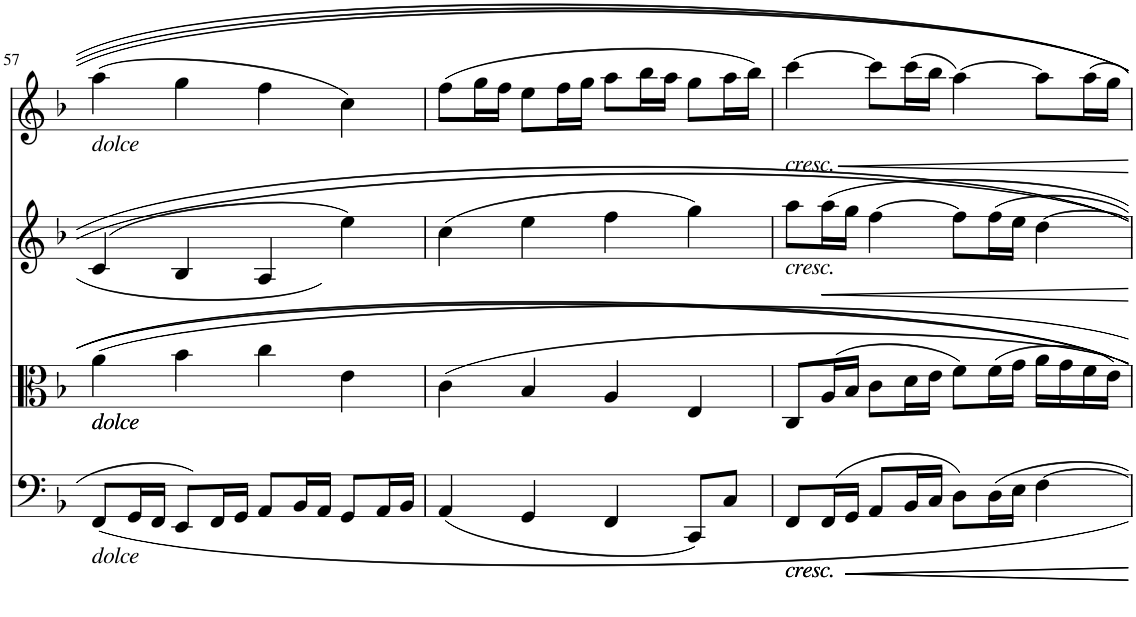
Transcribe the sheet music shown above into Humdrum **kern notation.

**kern	**kern	**kern	**kern
*part4	*part3	*part2	*part1
*staff4	*staff3	*staff2	*staff1
*I"Violoncello	*I"Viola	*I"Violin II	*I"Violin I
*I'Vc	*I'Vla	*I'Vln	*I'Vln
!!LO:PB:g=z
*clefF4	*clefC3	*clefG2	*clefG2
*k[b-]	*k[b-]	*k[b-]	*k[b-]
*M4/4	*M4/4	*M4/4	*M4/4
=57	=57	=57	=57
!	!	!	!LO:TX:b:i:t=dolce
!	!LO:TX:b:i:t=dolce	!	!
!	!LO:TX:b:i:t=dolce	!	!
!LO:TX:b:i:t=dolce	!	!	!
8FF/L	4a\	(4c/	(4aa\
16GG/L	.	.	.
16FF/JJ	.	.	.
8EE/L	4b-\	4B-/	4gg\
16FF/L	.	.	.
16GG/JJ	.	.	.
8AA/L	4cc\	4A/	4ff\
16BB-/L	.	.	.
16AA/JJ	.	.	.
8GG/L	4e\	4ee\)	4cc\)
16AA/L	.	.	.
16BB-/JJ	.	.	.
=58	=58	=58	=58
(4AA/	4c\	(4cc\	(8ff\L
.	.	.	16gg\L
.	.	.	16ff\JJ
4GG/	4B-/	4ee\	8ee\L
.	.	.	16ff\L
.	.	.	16gg\JJ
4FF/	4A/	4ff\	8aa\L
.	.	.	16bb-\L
.	.	.	16aa\JJ
8CC/L)	4E/	4gg\)	8gg\L
8C/J	.	.	16aa\L
.	.	.	16bb-\JJ)
=59	=59	=59	=59
!	!	!	!LO:TX:b:i:t=cresc.
!	!	!LO:TX:b:i:t=cresc.	!
!LO:TX:b:i:t=cresc.	!	!	!
!LO:TX:b:i:t=cresc.	!	!	!
8FF/L	8C/L	8aa\L	[4ccc\
(16FF/L	(16A/L	16aa\L	.
16GG/JJ	16B-/JJ	16gg\JJ	.
8AA/L	8c\L	[4ff\	8ccc\L]
16BB-/L	16d\L	.	(16ccc\L
16C/JJ	16e\JJ	.	16bb-\JJ
8D\L)	8f\L)	8ff\L]	[4aa\)
16D\L	(16f\L	16ff\L	.
16E\JJ	16g\JJ	16ee\JJ	.
[4F\	16a\LL	[4dd\	8aa\L]
.	16g\	.	.
.	16f\	.	16aa\L
.	16e\JJ)	.	16gg\JJ
=	=	=	=
*-	*-	*-	*-
